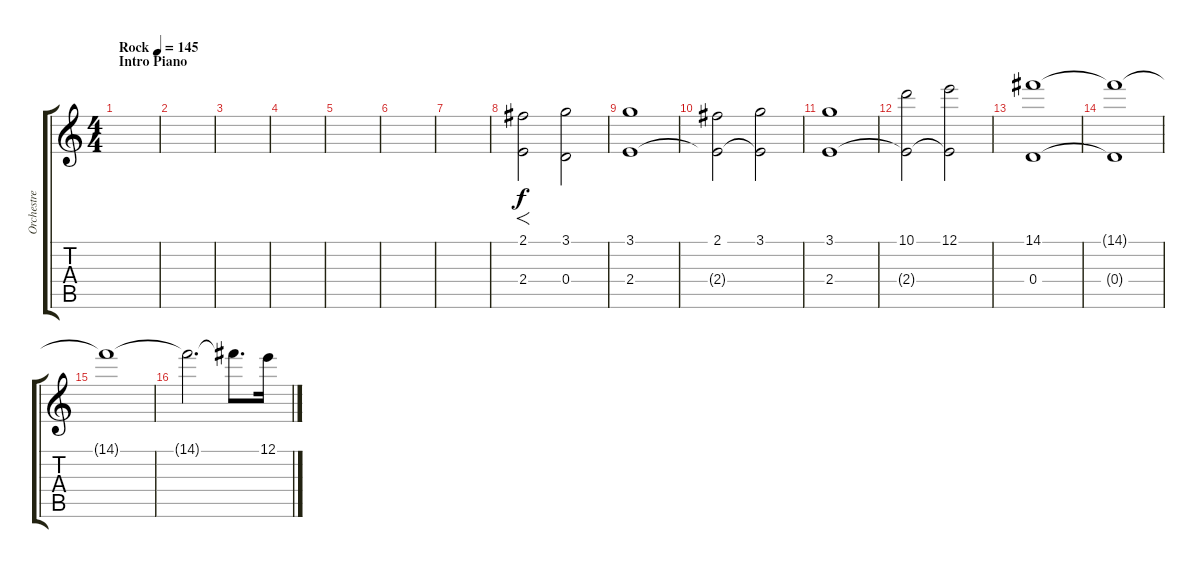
\track ("Orchestre 2" "Orchestre ") {instrument overdrivenguitar}
\staff {score tabs}
\tuning (E4 B3 G3 D3 A2 E2) {hide}
\ts (4 4)
\section ("" "Intro Piano")
\tempo (145 "Rock")
\clef g2
\ks c
|
|
|
|
|
|
|
(2.1 2.4).2{f instrument stringensemble1} (3.1 0.4).2 |
(3.1 2.4).1 |
(2.1 2.4{t}).2 (3.1 2.4{t}).2 |
(3.1 2.4).1 |
(10.1 2.4{t}).2 (12.1 2.4{t}).2 |
(14.1 0.4).1 |
(14.1{t} 0.4{t}).1 |
14.1{t}.1 |
14.1{t}.2{d} 14.1{t}.8{d} 12.1.16
